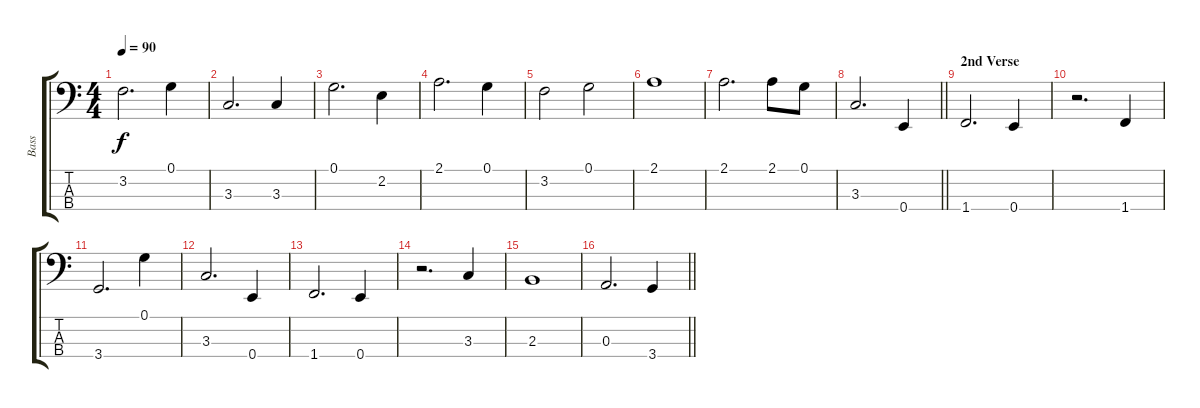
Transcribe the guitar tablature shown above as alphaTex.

\track ("Bass" "Bass") {instrument electricbassfinger}
\staff {score tabs}
\tuning (G2 D2 A1 E1) {hide}
\ts (4 4)
\tempo 90
\clef f4
\ks c
3.2.2{d dy f} 0.1.4 |
3.3.2{d} 3.3.4 |
0.1.2{d} 2.2.4 |
2.1.2{d} 0.1.4 |
3.2.2 0.1.2 |
2.1.1 |
2.1.2{d} 2.1.8 0.1.8 |
\barLineRight lightlight
3.3.2{d} 0.4.4 |
\section ("" "2nd Verse")
1.4.2{d} 0.4.4 |
r.2{d} 1.4.4 |
3.4.2{d} 0.1.4 |
3.3.2{d} 0.4.4 |
1.4.2{d} 0.4.4 |
r.2{d} 3.3.4 |
2.3.1 |
\barLineRight lightlight
0.3.2{d} 3.4.4
